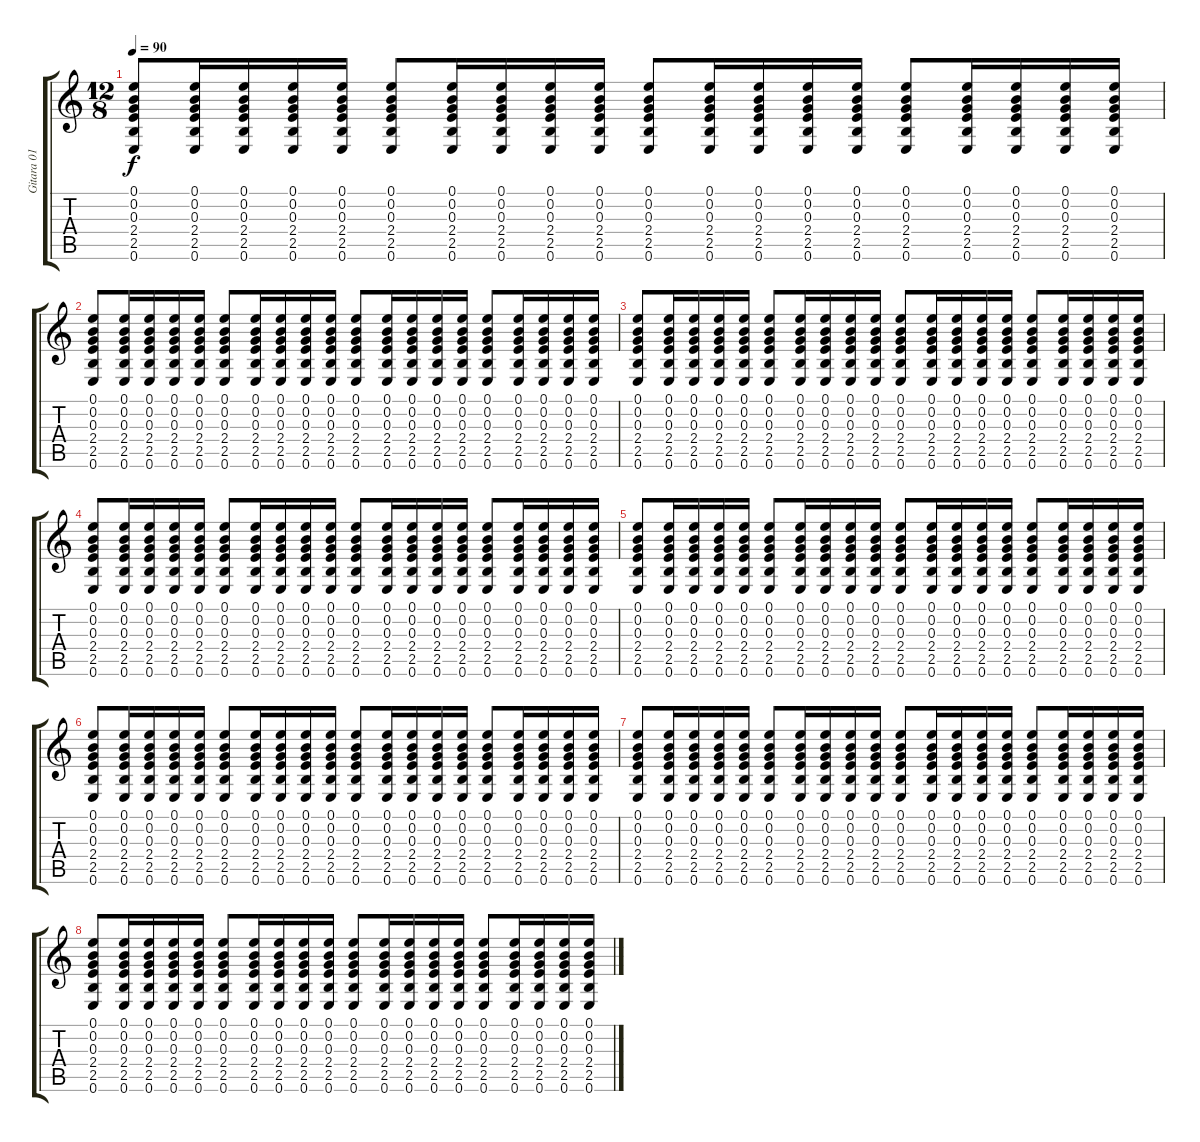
\track ("Gitara 01" "Gitara 01") {instrument acousticguitarsteel}
\staff {score tabs}
\tuning (E4 B3 G3 D3 A2 E2) {hide}
\ts (12 8)
\tempo 90
\clef g2
\ks c
(0.1 0.2 0.3 2.4 2.5 0.6).8{dy f} (0.1 0.2 0.3 2.4 2.5 0.6).16 (0.1 0.2 0.3 2.4 2.5 0.6).16 (0.1 0.2 0.3 2.4 2.5 0.6).16 (0.1 0.2 0.3 2.4 2.5 0.6).16 (0.1 0.2 0.3 2.4 2.5 0.6).8 (0.1 0.2 0.3 2.4 2.5 0.6).16 (0.1 0.2 0.3 2.4 2.5 0.6).16 (0.1 0.2 0.3 2.4 2.5 0.6).16 (0.1 0.2 0.3 2.4 2.5 0.6).16 (0.1 0.2 0.3 2.4 2.5 0.6).8 (0.1 0.2 0.3 2.4 2.5 0.6).16 (0.1 0.2 0.3 2.4 2.5 0.6).16 (0.1 0.2 0.3 2.4 2.5 0.6).16 (0.1 0.2 0.3 2.4 2.5 0.6).16 (0.1 0.2 0.3 2.4 2.5 0.6).8 (0.1 0.2 0.3 2.4 2.5 0.6).16 (0.1 0.2 0.3 2.4 2.5 0.6).16 (0.1 0.2 0.3 2.4 2.5 0.6).16 (0.1 0.2 0.3 2.4 2.5 0.6).16 |
(0.1 0.2 0.3 2.4 2.5 0.6).8 (0.1 0.2 0.3 2.4 2.5 0.6).16 (0.1 0.2 0.3 2.4 2.5 0.6).16 (0.1 0.2 0.3 2.4 2.5 0.6).16 (0.1 0.2 0.3 2.4 2.5 0.6).16 (0.1 0.2 0.3 2.4 2.5 0.6).8 (0.1 0.2 0.3 2.4 2.5 0.6).16 (0.1 0.2 0.3 2.4 2.5 0.6).16 (0.1 0.2 0.3 2.4 2.5 0.6).16 (0.1 0.2 0.3 2.4 2.5 0.6).16 (0.1 0.2 0.3 2.4 2.5 0.6).8 (0.1 0.2 0.3 2.4 2.5 0.6).16 (0.1 0.2 0.3 2.4 2.5 0.6).16 (0.1 0.2 0.3 2.4 2.5 0.6).16 (0.1 0.2 0.3 2.4 2.5 0.6).16 (0.1 0.2 0.3 2.4 2.5 0.6).8 (0.1 0.2 0.3 2.4 2.5 0.6).16 (0.1 0.2 0.3 2.4 2.5 0.6).16 (0.1 0.2 0.3 2.4 2.5 0.6).16 (0.1 0.2 0.3 2.4 2.5 0.6).16 |
(0.1 0.2 0.3 2.4 2.5 0.6).8 (0.1 0.2 0.3 2.4 2.5 0.6).16 (0.1 0.2 0.3 2.4 2.5 0.6).16 (0.1 0.2 0.3 2.4 2.5 0.6).16 (0.1 0.2 0.3 2.4 2.5 0.6).16 (0.1 0.2 0.3 2.4 2.5 0.6).8 (0.1 0.2 0.3 2.4 2.5 0.6).16 (0.1 0.2 0.3 2.4 2.5 0.6).16 (0.1 0.2 0.3 2.4 2.5 0.6).16 (0.1 0.2 0.3 2.4 2.5 0.6).16 (0.1 0.2 0.3 2.4 2.5 0.6).8 (0.1 0.2 0.3 2.4 2.5 0.6).16 (0.1 0.2 0.3 2.4 2.5 0.6).16 (0.1 0.2 0.3 2.4 2.5 0.6).16 (0.1 0.2 0.3 2.4 2.5 0.6).16 (0.1 0.2 0.3 2.4 2.5 0.6).8 (0.1 0.2 0.3 2.4 2.5 0.6).16 (0.1 0.2 0.3 2.4 2.5 0.6).16 (0.1 0.2 0.3 2.4 2.5 0.6).16 (0.1 0.2 0.3 2.4 2.5 0.6).16 |
(0.1 0.2 0.3 2.4 2.5 0.6).8 (0.1 0.2 0.3 2.4 2.5 0.6).16 (0.1 0.2 0.3 2.4 2.5 0.6).16 (0.1 0.2 0.3 2.4 2.5 0.6).16 (0.1 0.2 0.3 2.4 2.5 0.6).16 (0.1 0.2 0.3 2.4 2.5 0.6).8 (0.1 0.2 0.3 2.4 2.5 0.6).16 (0.1 0.2 0.3 2.4 2.5 0.6).16 (0.1 0.2 0.3 2.4 2.5 0.6).16 (0.1 0.2 0.3 2.4 2.5 0.6).16 (0.1 0.2 0.3 2.4 2.5 0.6).8 (0.1 0.2 0.3 2.4 2.5 0.6).16 (0.1 0.2 0.3 2.4 2.5 0.6).16 (0.1 0.2 0.3 2.4 2.5 0.6).16 (0.1 0.2 0.3 2.4 2.5 0.6).16 (0.1 0.2 0.3 2.4 2.5 0.6).8 (0.1 0.2 0.3 2.4 2.5 0.6).16 (0.1 0.2 0.3 2.4 2.5 0.6).16 (0.1 0.2 0.3 2.4 2.5 0.6).16 (0.1 0.2 0.3 2.4 2.5 0.6).16 |
(0.1 0.2 0.3 2.4 2.5 0.6).8 (0.1 0.2 0.3 2.4 2.5 0.6).16 (0.1 0.2 0.3 2.4 2.5 0.6).16 (0.1 0.2 0.3 2.4 2.5 0.6).16 (0.1 0.2 0.3 2.4 2.5 0.6).16 (0.1 0.2 0.3 2.4 2.5 0.6).8 (0.1 0.2 0.3 2.4 2.5 0.6).16 (0.1 0.2 0.3 2.4 2.5 0.6).16 (0.1 0.2 0.3 2.4 2.5 0.6).16 (0.1 0.2 0.3 2.4 2.5 0.6).16 (0.1 0.2 0.3 2.4 2.5 0.6).8 (0.1 0.2 0.3 2.4 2.5 0.6).16 (0.1 0.2 0.3 2.4 2.5 0.6).16 (0.1 0.2 0.3 2.4 2.5 0.6).16 (0.1 0.2 0.3 2.4 2.5 0.6).16 (0.1 0.2 0.3 2.4 2.5 0.6).8 (0.1 0.2 0.3 2.4 2.5 0.6).16 (0.1 0.2 0.3 2.4 2.5 0.6).16 (0.1 0.2 0.3 2.4 2.5 0.6).16 (0.1 0.2 0.3 2.4 2.5 0.6).16 |
(0.1 0.2 0.3 2.4 2.5 0.6).8 (0.1 0.2 0.3 2.4 2.5 0.6).16 (0.1 0.2 0.3 2.4 2.5 0.6).16 (0.1 0.2 0.3 2.4 2.5 0.6).16 (0.1 0.2 0.3 2.4 2.5 0.6).16 (0.1 0.2 0.3 2.4 2.5 0.6).8 (0.1 0.2 0.3 2.4 2.5 0.6).16 (0.1 0.2 0.3 2.4 2.5 0.6).16 (0.1 0.2 0.3 2.4 2.5 0.6).16 (0.1 0.2 0.3 2.4 2.5 0.6).16 (0.1 0.2 0.3 2.4 2.5 0.6).8 (0.1 0.2 0.3 2.4 2.5 0.6).16 (0.1 0.2 0.3 2.4 2.5 0.6).16 (0.1 0.2 0.3 2.4 2.5 0.6).16 (0.1 0.2 0.3 2.4 2.5 0.6).16 (0.1 0.2 0.3 2.4 2.5 0.6).8 (0.1 0.2 0.3 2.4 2.5 0.6).16 (0.1 0.2 0.3 2.4 2.5 0.6).16 (0.1 0.2 0.3 2.4 2.5 0.6).16 (0.1 0.2 0.3 2.4 2.5 0.6).16 |
(0.1 0.2 0.3 2.4 2.5 0.6).8 (0.1 0.2 0.3 2.4 2.5 0.6).16 (0.1 0.2 0.3 2.4 2.5 0.6).16 (0.1 0.2 0.3 2.4 2.5 0.6).16 (0.1 0.2 0.3 2.4 2.5 0.6).16 (0.1 0.2 0.3 2.4 2.5 0.6).8 (0.1 0.2 0.3 2.4 2.5 0.6).16 (0.1 0.2 0.3 2.4 2.5 0.6).16 (0.1 0.2 0.3 2.4 2.5 0.6).16 (0.1 0.2 0.3 2.4 2.5 0.6).16 (0.1 0.2 0.3 2.4 2.5 0.6).8 (0.1 0.2 0.3 2.4 2.5 0.6).16 (0.1 0.2 0.3 2.4 2.5 0.6).16 (0.1 0.2 0.3 2.4 2.5 0.6).16 (0.1 0.2 0.3 2.4 2.5 0.6).16 (0.1 0.2 0.3 2.4 2.5 0.6).8 (0.1 0.2 0.3 2.4 2.5 0.6).16 (0.1 0.2 0.3 2.4 2.5 0.6).16 (0.1 0.2 0.3 2.4 2.5 0.6).16 (0.1 0.2 0.3 2.4 2.5 0.6).16 |
(0.1 0.2 0.3 2.4 2.5 0.6).8 (0.1 0.2 0.3 2.4 2.5 0.6).16 (0.1 0.2 0.3 2.4 2.5 0.6).16 (0.1 0.2 0.3 2.4 2.5 0.6).16 (0.1 0.2 0.3 2.4 2.5 0.6).16 (0.1 0.2 0.3 2.4 2.5 0.6).8 (0.1 0.2 0.3 2.4 2.5 0.6).16 (0.1 0.2 0.3 2.4 2.5 0.6).16 (0.1 0.2 0.3 2.4 2.5 0.6).16 (0.1 0.2 0.3 2.4 2.5 0.6).16 (0.1 0.2 0.3 2.4 2.5 0.6).8 (0.1 0.2 0.3 2.4 2.5 0.6).16 (0.1 0.2 0.3 2.4 2.5 0.6).16 (0.1 0.2 0.3 2.4 2.5 0.6).16 (0.1 0.2 0.3 2.4 2.5 0.6).16 (0.1 0.2 0.3 2.4 2.5 0.6).8 (0.1 0.2 0.3 2.4 2.5 0.6).16 (0.1 0.2 0.3 2.4 2.5 0.6).16 (0.1 0.2 0.3 2.4 2.5 0.6).16 (0.1 0.2 0.3 2.4 2.5 0.6).16
